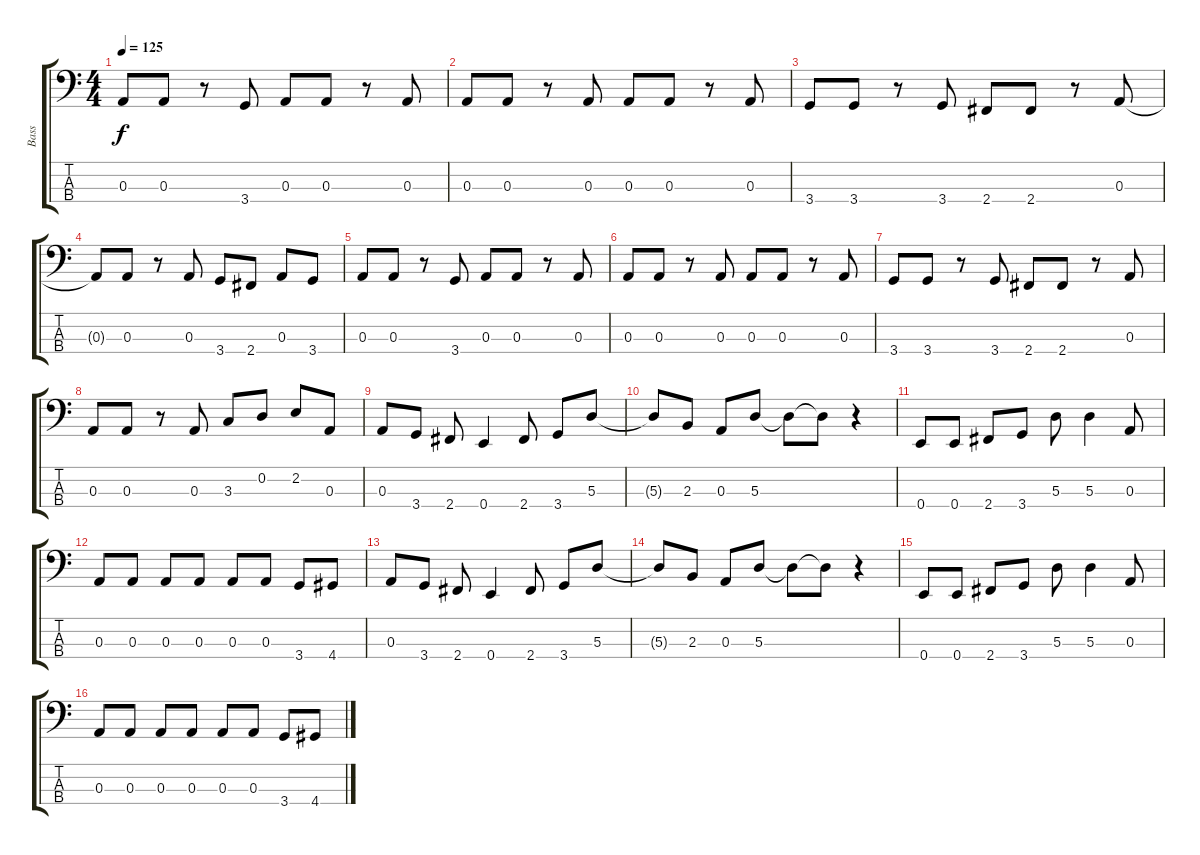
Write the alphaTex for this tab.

\track ("Bass" "Bass") {instrument electricbassfinger}
\staff {score tabs}
\tuning (G2 D2 A1 E1) {hide}
\ts (4 4)
\tempo 125
\clef f4
\ks c
0.3.8{dy f} 0.3.8 r.8 3.4.8 0.3.8 0.3.8 r.8 0.3.8 |
0.3.8 0.3.8 r.8 0.3.8 0.3.8 0.3.8 r.8 0.3.8 |
3.4.8 3.4.8 r.8 3.4.8 2.4.8 2.4.8 r.8 0.3.8 |
0.3{t}.8 0.3.8 r.8 0.3.8 3.4.8 2.4.8 0.3.8 3.4.8 |
0.3.8 0.3.8 r.8 3.4.8 0.3.8 0.3.8 r.8 0.3.8 |
0.3.8 0.3.8 r.8 0.3.8 0.3.8 0.3.8 r.8 0.3.8 |
3.4.8 3.4.8 r.8 3.4.8 2.4.8 2.4.8 r.8 0.3.8 |
0.3.8 0.3.8 r.8 0.3.8 3.3.8 0.2.8 2.2.8 0.3.8 |
0.3.8 3.4.8 2.4.8 0.4.4 2.4.8 3.4.8 5.3.8 |
5.3{t}.8 2.3.8 0.3.8 5.3.8 5.3{t}.8 5.3{t}.8 r.4 |
0.4.8 0.4.8 2.4.8 3.4.8 5.3.8 5.3.4 0.3.8 |
0.3.8 0.3.8 0.3.8 0.3.8 0.3.8 0.3.8 3.4.8 4.4.8 |
0.3.8 3.4.8 2.4.8 0.4.4 2.4.8 3.4.8 5.3.8 |
5.3{t}.8 2.3.8 0.3.8 5.3.8 5.3{t}.8 5.3{t}.8 r.4 |
0.4.8 0.4.8 2.4.8 3.4.8 5.3.8 5.3.4 0.3.8 |
0.3.8 0.3.8 0.3.8 0.3.8 0.3.8 0.3.8 3.4.8 4.4.8
